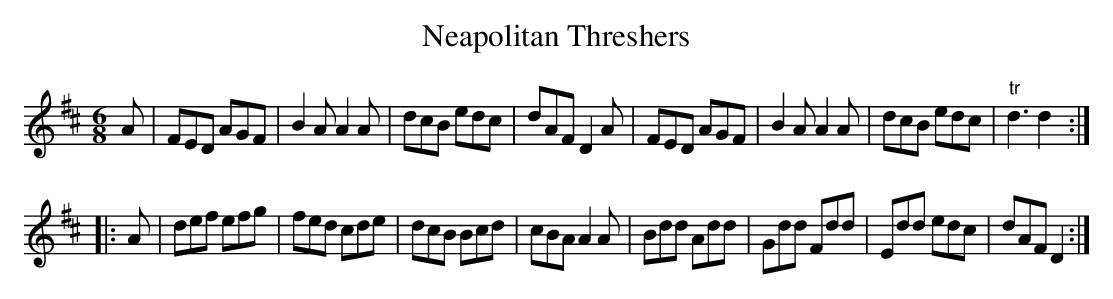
X:1
T:Neapolitan Threshers
M:6/8
K:D major
A|\
FED AGF| B2A A2A| dcB edc| dAF D2A|\
FED AGF| B2A A2A| dcB edc| "tr"d3 d2::
A|\
def efg| fed cde| dcB Bcd| cBA A2A|\
Bdd Add| Gdd Fdd| Edd edc| dAF D2:|
